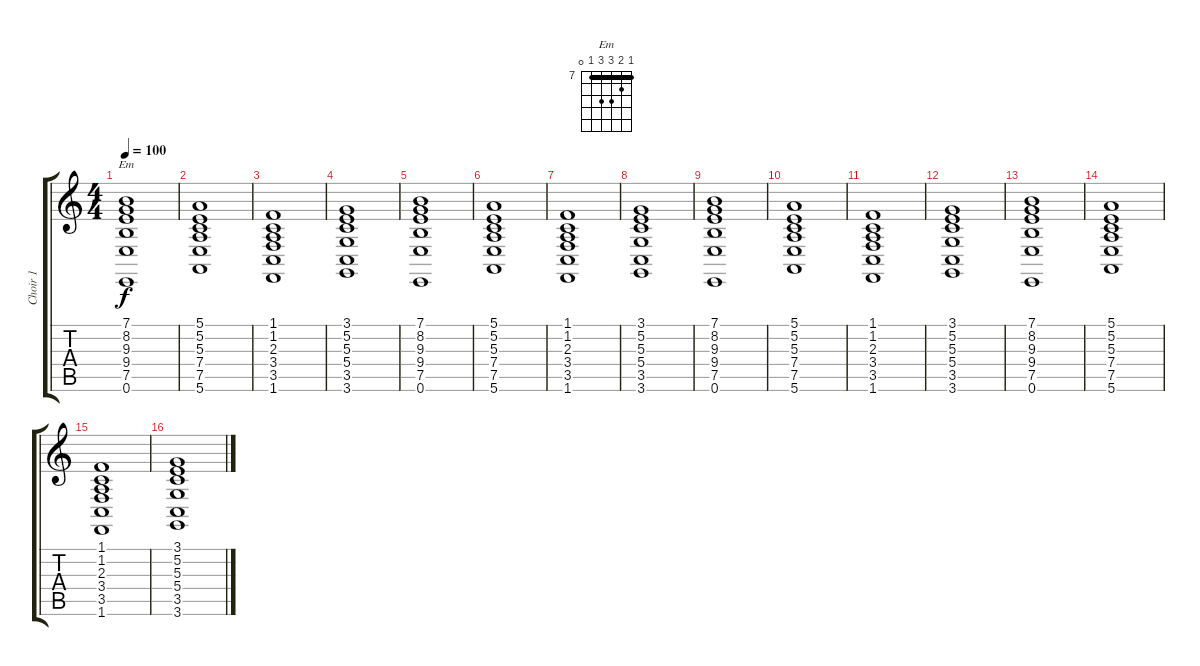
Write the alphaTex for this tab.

\track ("Choir 1" "Choir 1") {instrument choiraahs}
\staff {score tabs}
\tuning (E4 B3 G3 D3 A2 E2) {hide}
\chord ("Em" 7 8 9 9 7 0) {firstfret 7 barre 7}
\ts (4 4)
\tempo 100
\clef g2
\ks c
(7.1 8.2 9.3 9.4 7.5 0.6).1{ch "Em" dy f} |
(5.1 5.2 5.3 7.4 7.5 5.6).1 |
(1.1 1.2 2.3 3.4 3.5 1.6).1 |
(3.1 5.2 5.3 5.4 3.5 3.6).1 |
(7.1 8.2 9.3 9.4 7.5 0.6).1 |
(5.1 5.2 5.3 7.4 7.5 5.6).1 |
(1.1 1.2 2.3 3.4 3.5 1.6).1 |
(3.1 5.2 5.3 5.4 3.5 3.6).1 |
(7.1 8.2 9.3 9.4 7.5 0.6).1 |
(5.1 5.2 5.3 7.4 7.5 5.6).1 |
(1.1 1.2 2.3 3.4 3.5 1.6).1 |
(3.1 5.2 5.3 5.4 3.5 3.6).1 |
(7.1 8.2 9.3 9.4 7.5 0.6).1 |
(5.1 5.2 5.3 7.4 7.5 5.6).1 |
(1.1 1.2 2.3 3.4 3.5 1.6).1 |
(3.1 5.2 5.3 5.4 3.5 3.6).1
